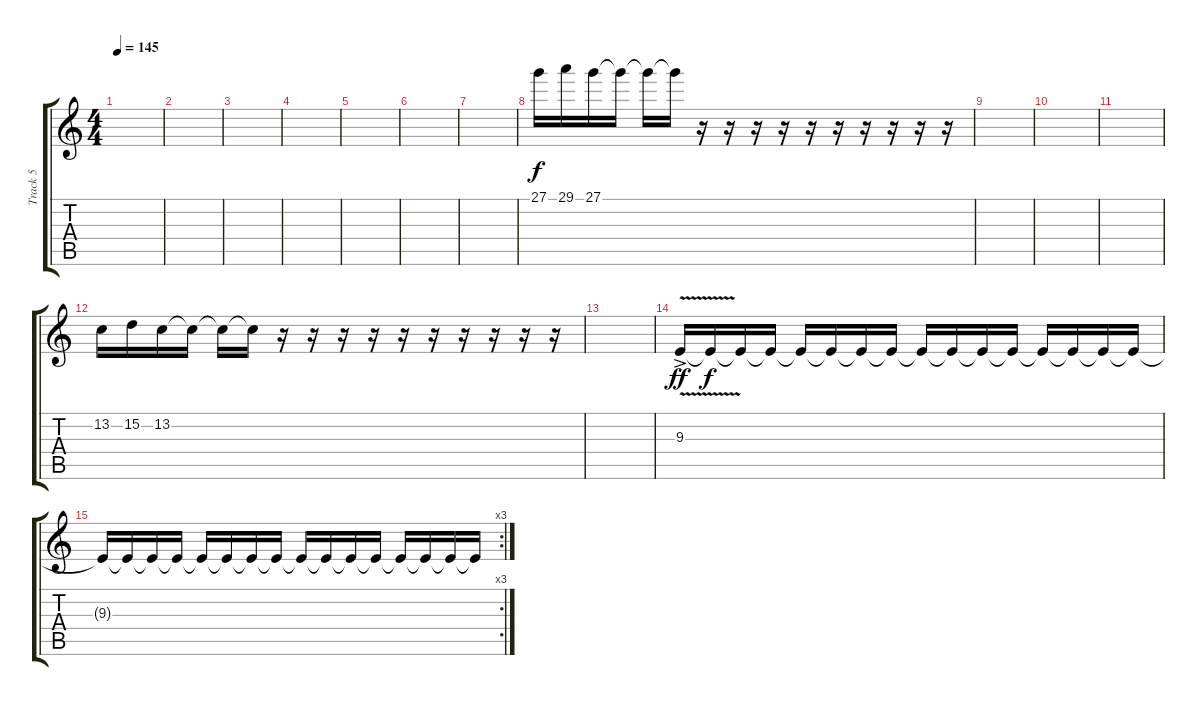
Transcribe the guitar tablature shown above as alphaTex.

\track ("Track 5" "Track 5") {instrument piccolo}
\staff {score tabs}
\tuning (E4 B3 G3 D3 A2 E2) {hide}
\ts (4 4)
\tempo 145
\clef g2
\ks c
|
|
|
|
|
|
|
27.1.16 29.1.16 27.1.16 27.1{t}.16 27.1{t}.16 27.1{t}.16 r.16 r.16 r.16 r.16 r.16 r.16 r.16 r.16 r.16 r.16 |
|
|
|
13.2.16 15.2.16 13.2.16 13.2{t}.16 13.2{t}.16 13.2{t}.16 r.16 r.16 r.16 r.16 r.16 r.16 r.16 r.16 r.16 r.16 |
|
9.3{v ac}.16{dy ff} 9.3{t}.16{dy f} 9.3{t}.16 9.3{t}.16 9.3{t}.16 9.3{t}.16 9.3{t}.16 9.3{t}.16 9.3{t}.16 9.3{t}.16 9.3{t}.16 9.3{t}.16 9.3{t}.16 9.3{t}.16 9.3{t}.16 9.3{t}.16 |
\rc 3
9.3{t}.16 9.3{t}.16 9.3{t}.16 9.3{t}.16 9.3{t}.16 9.3{t}.16 9.3{t}.16 9.3{t}.16 9.3{t}.16 9.3{t}.16 9.3{t}.16 9.3{t}.16 9.3{t}.16 9.3{t}.16 9.3{t}.16 9.3{t}.16
